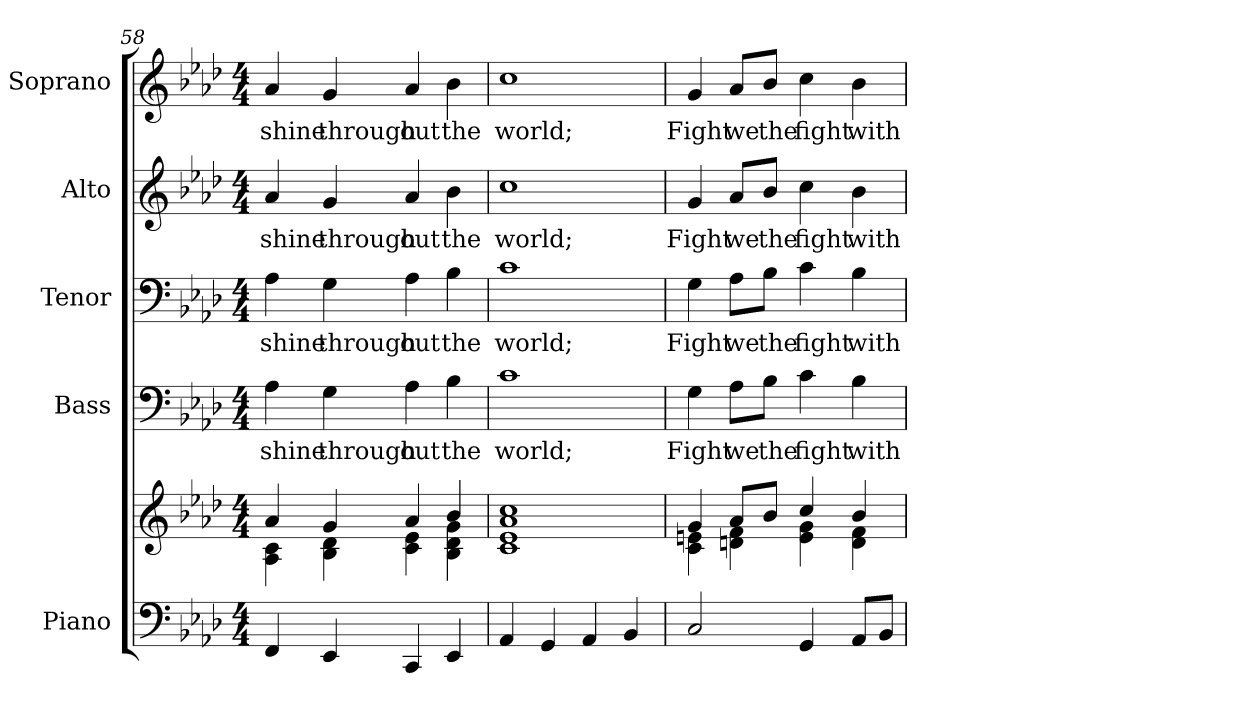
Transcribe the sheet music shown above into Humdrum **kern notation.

**kern	**kern	**kern	**text	**kern	**text	**kern	**text	**kern	**text
*part5	*part5	*part4	*part4	*part3	*part3	*part2	*part2	*part1	*part1
*staff6	*staff5	*staff4	*staff4	*staff3	*staff3	*staff2	*staff2	*staff1	*staff1
*I"Piano	*	*I"Bass	*	*I"Tenor	*	*I"Alto	*	*I"Soprano	*
*I'Pno.	*	*I'B.	*	*I'T.	*	*I'A.	*	*I'S.	*
*clefF4	*clefG2	*clefF4	*	*clefF4	*	*clefG2	*	*clefG2	*
*k[b-e-a-d-]	*k[b-e-a-d-]	*k[b-e-a-d-]	*	*k[b-e-a-d-]	*	*k[b-e-a-d-]	*	*k[b-e-a-d-]	*
*A-:	*A-:	*A-:	*	*A-:	*	*A-:	*	*A-:	*
*M4/4	*M4/4	*M4/4	*	*M4/4	*	*M4/4	*	*M4/4	*
=58	=58	=58	=58	=58	=58	=58	=58	=58	=58
*	*^	*	*	*	*	*	*	*	*
!	!	!	!	!LO:LY:b:color=#000000	!	!	!	!	!	!
!	!	!	!	!	!	!LO:LY:b:color=#000000	!	!	!	!
!	!	!	!	!	!	!	!	!LO:LY:b:color=#000000	!	!
!	!	!	!	!	!	!	!	!	!	!LO:LY:b:color=#000000
4FFi/	4a-i/	4A-i\ 4ci	4A-i\	shine	4A-i\	shine	4a-i/	shine	4a-i/	shine
!	!	!	!	!LO:LY:b:color=#000000	!	!	!	!	!	!
!	!	!	!	!	!	!LO:LY:b:color=#000000	!	!	!	!
!	!	!	!	!	!	!	!	!LO:LY:b:color=#000000	!	!
!	!	!	!	!	!	!	!	!	!	!LO:LY:b:color=#000000
4EE-i/	4gi/	4B-i\ 4d-i	4Gi\	through	4Gi\	through	4gi/	through	4gi/	through
!	!	!	!	!LO:LY:b:color=#000000	!	!	!	!	!	!
!	!	!	!	!	!	!LO:LY:b:color=#000000	!	!	!	!
!	!	!	!	!	!	!	!	!LO:LY:b:color=#000000	!	!
!	!	!	!	!	!	!	!	!	!	!LO:LY:b:color=#000000
4CCi/	4a-i/	4ci\ 4e-i	4A-i\	out	4A-i\	out	4a-i/	out	4a-i/	out
!	!	!	!	!LO:LY:b:color=#000000	!	!	!	!	!	!
!	!	!	!	!	!	!LO:LY:b:color=#000000	!	!	!	!
!	!	!	!	!	!	!	!	!LO:LY:b:color=#000000	!	!
!	!	!	!	!	!	!	!	!	!	!LO:LY:b:color=#000000
4EE-i/	4b-i/	4B-i\ 4d-i 4gi	4B-i\	the	4B-i\	the	4b-i\	the	4b-i\	the
!!LO:PB:g=z
=59	=59	=59	=59	=59	=59	=59	=59	=59	=59	=59
!	!	!	!	!LO:LY:b:color=#000000	!	!	!	!	!	!
!	!	!	!	!	!	!LO:LY:b:color=#000000	!	!	!	!
!	!	!	!	!	!	!	!	!LO:LY:b:color=#000000	!	!
!	!	!	!	!	!	!	!	!	!	!LO:LY:b:color=#000000
4AA-i/	1cci	1ci 1e-i 1a-i	1ci	world;	1ci	world;	1cci	world;	1cci	world;
4GGi/	.	.	.	.	.	.	.	.	.	.
4AA-i/	.	.	.	.	.	.	.	.	.	.
4BB-i/	.	.	.	.	.	.	.	.	.	.
=60	=60	=60	=60	=60	=60	=60	=60	=60	=60	=60
!	!	!	!	!LO:LY:b:color=#000000	!	!	!	!	!	!
!	!	!	!	!	!	!LO:LY:b:color=#000000	!	!	!	!
!	!	!	!	!	!	!	!	!LO:LY:b:color=#000000	!	!
!	!	!	!	!	!	!	!	!	!	!LO:LY:b:color=#000000
2Ci/	4gi/	4ci\ 4eni	4Gi\	Fight	4Gi\	Fight	4gi/	Fight	4gi/	Fight
!	!	!	!	!LO:LY:b:color=#000000	!	!	!	!	!	!
!	!	!	!	!	!	!LO:LY:b:color=#000000	!	!	!	!
!	!	!	!	!	!	!	!	!LO:LY:b:color=#000000	!	!
!	!	!	!	!	!	!	!	!	!	!LO:LY:b:color=#000000
.	8a-i/L	4dni\ 4fi	8A-i\L	we	8A-i\L	we	8a-i/L	we	8a-i/L	we
!	!	!	!	!LO:LY:b:color=#000000	!	!	!	!	!	!
!	!	!	!	!	!	!LO:LY:b:color=#000000	!	!	!	!
!	!	!	!	!	!	!	!	!LO:LY:b:color=#000000	!	!
!	!	!	!	!	!	!	!	!	!	!LO:LY:b:color=#000000
.	8b-i/J	.	8B-i\J	the	8B-i\J	the	8b-i/J	the	8b-i/J	the
!	!	!	!	!LO:LY:b:color=#000000	!	!	!	!	!	!
!	!	!	!	!	!	!LO:LY:b:color=#000000	!	!	!	!
!	!	!	!	!	!	!	!	!LO:LY:b:color=#000000	!	!
!	!	!	!	!	!	!	!	!	!	!LO:LY:b:color=#000000
4GGi/	4cci/	4ei\ 4gi	4ci\	fight	4ci\	fight	4cci\	fight	4cci\	fight
!	!	!	!	!LO:LY:b:color=#000000	!	!	!	!	!	!
!	!	!	!	!	!	!LO:LY:b:color=#000000	!	!	!	!
!	!	!	!	!	!	!	!	!LO:LY:b:color=#000000	!	!
!	!	!	!	!	!	!	!	!	!	!LO:LY:b:color=#000000
8AA-i/L	4b-i/	4di\ 4fi	4B-i\	with	4B-i\	with	4b-i\	with	4b-i\	with
8BB-i/J	.	.	.	.	.	.	.	.	.	.
*	*v	*v	*	*	*	*	*	*	*	*
=	=	=	=	=	=	=	=	=	=
*-	*-	*-	*-	*-	*-	*-	*-	*-	*-
